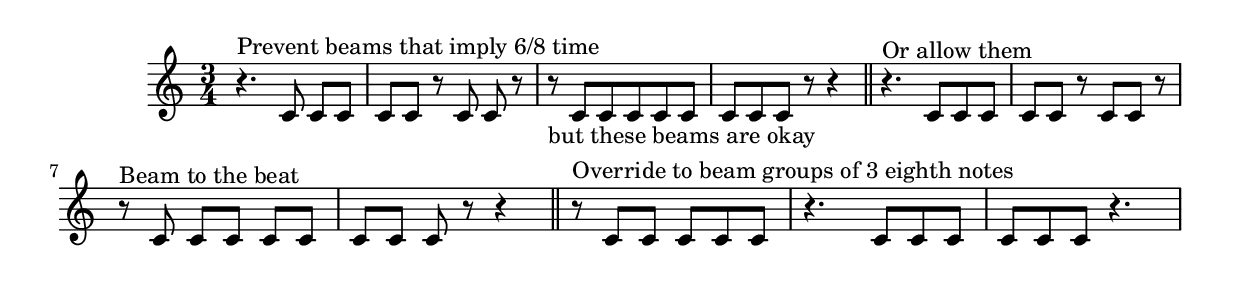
\version "2.17.11"

\header {

  doctitle = "Special beaming rules for 3/4 time"

  texinfo = "Beaming in 3/4 time has special treatment.  By default
six eighth notes are beamed in one. Beams that would imply 6/8 time
may be avoided with @code{beamHalfMeasure = ##f}.  When the beaming
is changed, beams should start at the beginning of the measure.
"

}

\relative c' {
  \time 3/4
  \set Timing.beamHalfMeasure = ##f
  r4.^\markup "Prevent beams that imply 6/8 time" c8 c c |
  c8 c r c c r |
  r8_"but these beams are okay" c c c c c | c c c r r4 \bar "||"

  \set Timing.beamHalfMeasure = ##t
  r4.^\markup "Or allow them" c8 c c c c r c c r
  \break

  \unset Timing.beamExceptions
  r8^\markup "Beam to the beat" c c c c c
  c c c r r4 \bar "||"

  \set Timing.baseMoment = #(ly:make-moment 1/8)
  \set Timing.beatStructure = #'(3 3)
  r8^\markup "Override to beam groups of 3 eighth notes" c c c c c
  r4. c8 c c c c c r4.
}
